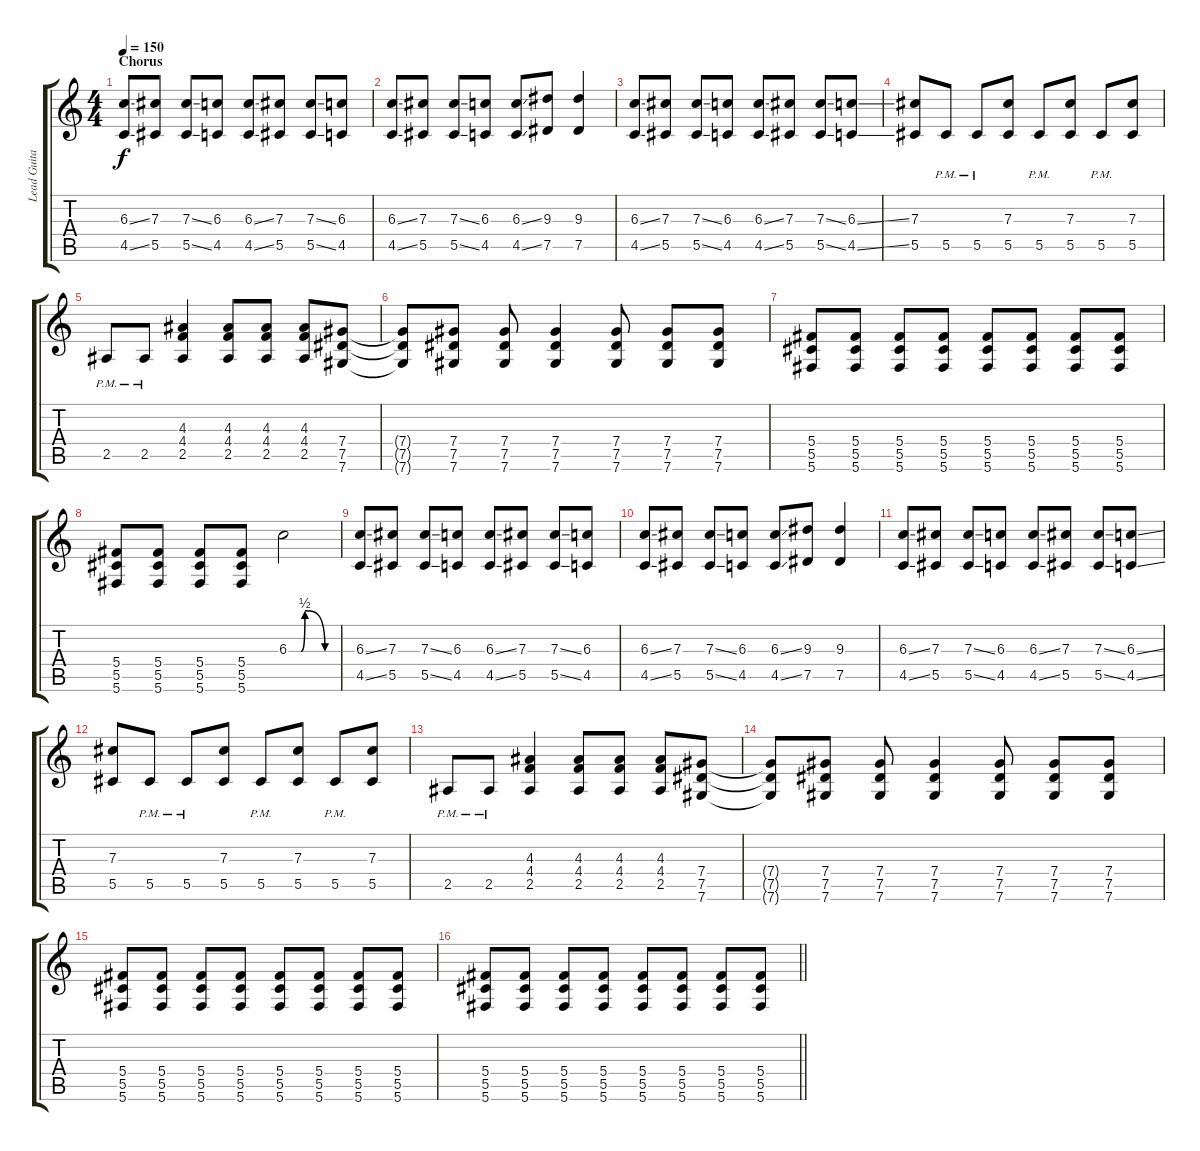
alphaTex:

\track ("Lead Guitar" "Lead Guita") {instrument overdrivenguitar}
\staff {score tabs}
\tuning (Eb4 Bb3 Gb3 Db3 Ab2 Db2) {hide}
\ts (4 4)
\section ("" "Chorus")
\tempo 150
\clef g2
\ks c
(6.3{ss} 4.5{ss}).8{dy f} (7.3 5.5).8 (7.3{ss} 5.5{ss}).8 (6.3 4.5).8 (6.3{ss} 4.5{ss}).8 (7.3 5.5).8 (7.3{ss} 5.5{ss}).8 (6.3 4.5).8 |
(6.3{ss} 4.5{ss}).8 (7.3 5.5).8 (7.3{ss} 5.5{ss}).8 (6.3 4.5).8 (6.3{ss} 4.5{ss}).8 (9.3 7.5).8 (9.3 7.5).4 |
(6.3{ss} 4.5{ss}).8 (7.3 5.5).8 (7.3{ss} 5.5{ss}).8 (6.3 4.5).8 (6.3{ss} 4.5{ss}).8 (7.3 5.5).8 (7.3{ss} 5.5{ss}).8 (6.3{ss} 4.5{ss}).8 |
(7.3 5.5).8 5.5{pm}.8 5.5{pm}.8 (7.3 5.5).8 5.5{pm}.8 (7.3 5.5).8 5.5{pm}.8 (7.3 5.5).8 |
2.5{pm}.8 2.5{pm}.8 (4.3 4.4 2.5).4 (4.3 4.4 2.5).8 (4.3 4.4 2.5).8 (4.3 4.4 2.5).8 (7.4 7.5 7.6).8 |
(7.4{t} 7.5{t} 7.6{t}).8 (7.4 7.5 7.6).8 (7.4 7.5 7.6).8 (7.4 7.5 7.6).4 (7.4 7.5 7.6).8 (7.4 7.5 7.6).8 (7.4 7.5 7.6).8 |
(5.4 5.5 5.6).8 (5.4 5.5 5.6).8 (5.4 5.5 5.6).8 (5.4 5.5 5.6).8 (5.4 5.5 5.6).8 (5.4 5.5 5.6).8 (5.4 5.5 5.6).8 (5.4 5.5 5.6).8 |
(5.4 5.5 5.6).8 (5.4 5.5 5.6).8 (5.4 5.5 5.6).8 (5.4 5.5 5.6).8 6.3{be (custom 0 0 15 0 20 2 45 0 60 0)}.2 |
(6.3{ss} 4.5{ss}).8 (7.3 5.5).8 (7.3{ss} 5.5{ss}).8 (6.3 4.5).8 (6.3{ss} 4.5{ss}).8 (7.3 5.5).8 (7.3{ss} 5.5{ss}).8 (6.3 4.5).8 |
(6.3{ss} 4.5{ss}).8 (7.3 5.5).8 (7.3{ss} 5.5{ss}).8 (6.3 4.5).8 (6.3{ss} 4.5{ss}).8 (9.3 7.5).8 (9.3 7.5).4 |
(6.3{ss} 4.5{ss}).8 (7.3 5.5).8 (7.3{ss} 5.5{ss}).8 (6.3 4.5).8 (6.3{ss} 4.5{ss}).8 (7.3 5.5).8 (7.3{ss} 5.5{ss}).8 (6.3{ss} 4.5{ss}).8 |
(7.3 5.5).8 5.5{pm}.8 5.5{pm}.8 (7.3 5.5).8 5.5{pm}.8 (7.3 5.5).8 5.5{pm}.8 (7.3 5.5).8 |
2.5{pm}.8 2.5{pm}.8 (4.3 4.4 2.5).4 (4.3 4.4 2.5).8 (4.3 4.4 2.5).8 (4.3 4.4 2.5).8 (7.4 7.5 7.6).8 |
(7.4{t} 7.5{t} 7.6{t}).8 (7.4 7.5 7.6).8 (7.4 7.5 7.6).8 (7.4 7.5 7.6).4 (7.4 7.5 7.6).8 (7.4 7.5 7.6).8 (7.4 7.5 7.6).8 |
(5.4 5.5 5.6).8 (5.4 5.5 5.6).8 (5.4 5.5 5.6).8 (5.4 5.5 5.6).8 (5.4 5.5 5.6).8 (5.4 5.5 5.6).8 (5.4 5.5 5.6).8 (5.4 5.5 5.6).8 |
\barLineRight lightlight
(5.4 5.5 5.6).8 (5.4 5.5 5.6).8 (5.4 5.5 5.6).8 (5.4 5.5 5.6).8 (5.4 5.5 5.6).8 (5.4 5.5 5.6).8 (5.4 5.5 5.6).8 (5.4 5.5 5.6).8
